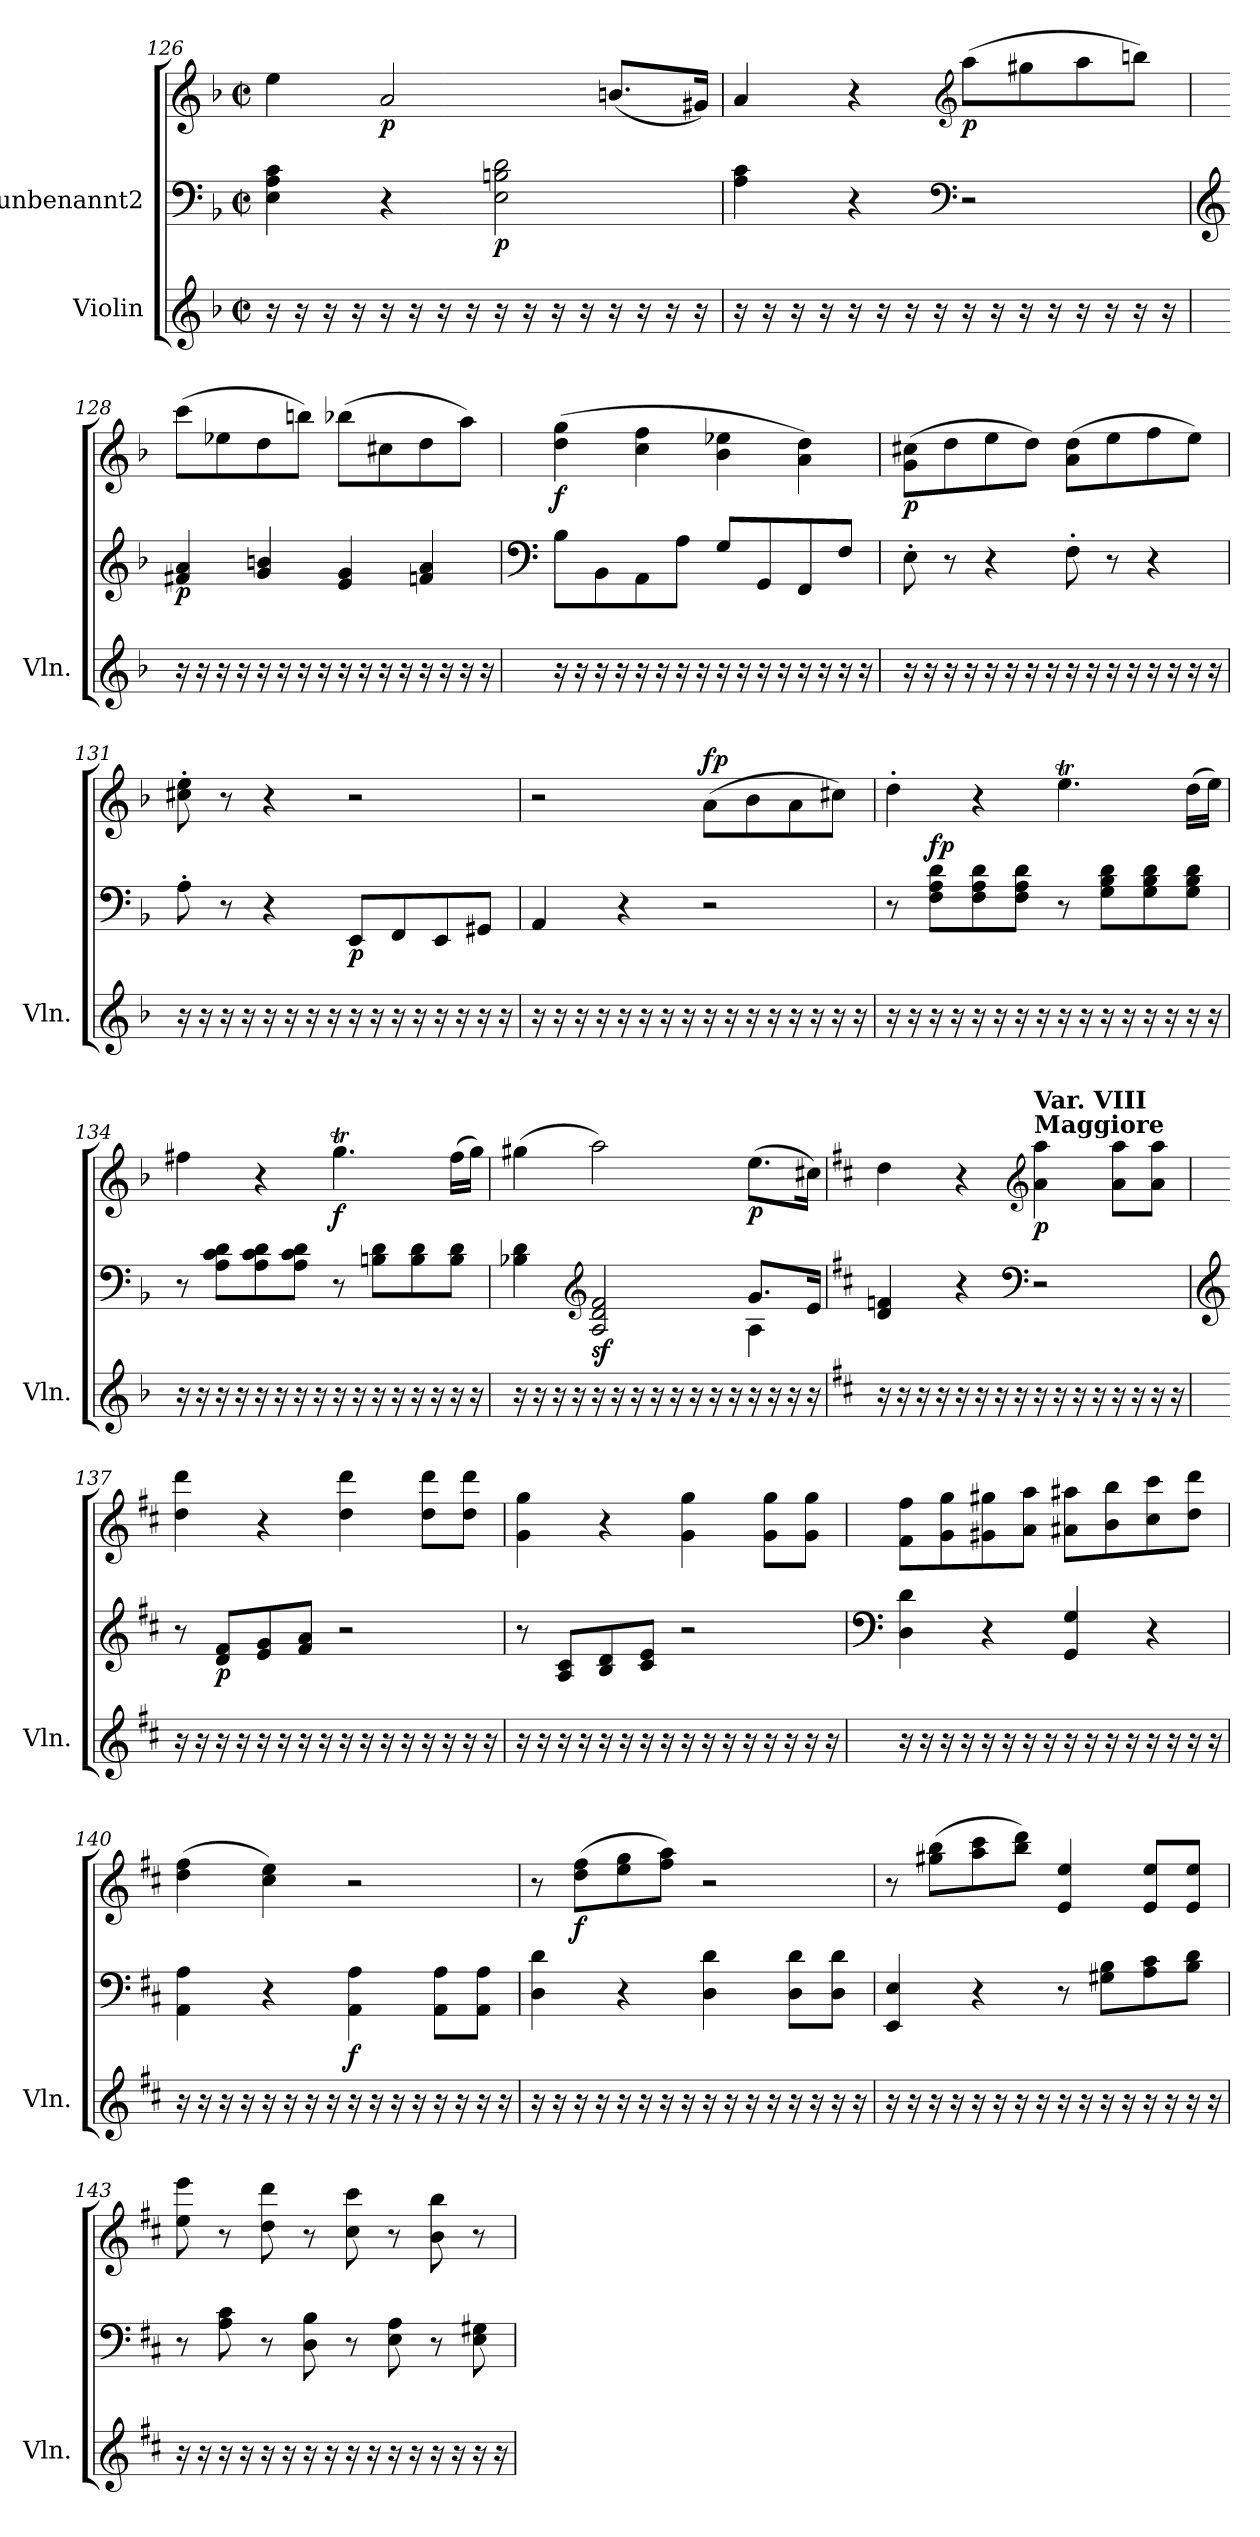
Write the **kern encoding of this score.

**kern	**kern	**kern	**dynam
*part2	*part1	*part1	*part1
*staff3	*staff2	*staff1	*staff1/2
*I"Violin	*I"unbenannt2	*	*
*I'Vln.	*	*	*
!!LO:LB:g=z
*clefG2	*clefF4	*clefG2	*
*k[b-]	*k[b-]	*k[b-]	*
*M2/2	*M2/2	*M2/2	*
*met(c|)	*met(c|)	*met(c|)	*
=126	=126	=126	=126
16r	4E\ 4A\ 4c\	4ee\	.
16r	.	.	.
16r	.	.	.
16r	.	.	.
!	!	!	!LO:DY:b
16r	4r	2a/	p
16r	.	.	.
16r	.	.	.
16r	.	.	.
!	!	!	!LO:DY:b=2
16r	2E\ 2Bn\ 2d\	.	p
16r	.	.	.
16r	.	.	.
16r	.	.	.
16r	.	(<8.bn/L	.
16r	.	.	.
16r	.	.	.
16r	.	16g#X/Jk)	.
=127	=127	=127	=127
16r	4A\ 4c\	4a/	.
16r	.	.	.
16r	.	.	.
16r	.	.	.
16r	4r	4r	.
16r	.	.	.
16r	.	.	.
16r	.	.	.
*	*clefF4	*clefG2	*
!	!	!	!LO:DY:b
16r	2r	(>8aa\L	p
16r	.	.	.
16r	.	8gg#X\	.
16r	.	.	.
16r	.	8aa\	.
16r	.	.	.
16r	.	8bbn\J)	.
16r	.	.	.
=128	=128	=128	=128
*	*clefG2	*	*
!	!	!	!LO:DY:b=2
16r	4f#X/ 4a/	(>8ccc\L	p
16r	.	.	.
16r	.	8ee-X\	.
16r	.	.	.
16r	4g/ 4bn/	8dd\	.
16r	.	.	.
16r	.	8bbn\J)	.
16r	.	.	.
16r	4e/ 4g/	(>8bb-X\L	.
16r	.	.	.
16r	.	8cc#X\	.
16r	.	.	.
16r	4fn/ 4a/	8dd\	.
16r	.	.	.
16r	.	8aa\J)	.
16r	.	.	.
!!LO:PB:g=z
=129	=129	=129	=129
*	*clefF4	*	*
!	!	!	!LO:DY:b
16r	8B-\L	(>4dd\ 4gg\	f
16r	.	.	.
16r	8BB-\	.	.
16r	.	.	.
16r	8AA\	4cc\ 4ff\	.
16r	.	.	.
16r	8A\J	.	.
16r	.	.	.
16r	8G/L	4b-\ 4ee-X\	.
16r	.	.	.
16r	8GG/	.	.
16r	.	.	.
16r	8FF/	4a\ 4dd\)	.
16r	.	.	.
16r	8F/J	.	.
16r	.	.	.
=130	=130	=130	=130
!	!	!	!LO:DY:b
16r	8E'\	(>8g\ 8cc#X\L	p
16r	.	.	.
16r	8r	8dd\	.
16r	.	.	.
16r	4r	8ee\	.
16r	.	.	.
16r	.	8dd\J)	.
16r	.	.	.
16r	8F'\	(>8a\ 8dd\L	.
16r	.	.	.
16r	8r	8ee\	.
16r	.	.	.
16r	4r	8ff\	.
16r	.	.	.
16r	.	8ee\J)	.
16r	.	.	.
=131	=131	=131	=131
16r	8A'\	8cc#X\' 8ee\'	.
16r	.	.	.
16r	8r	8r	.
16r	.	.	.
16r	4r	4r	.
16r	.	.	.
16r	.	.	.
16r	.	.	.
!	!	!	!LO:DY:b=2
16r	8EE/L	2r	p
16r	.	.	.
16r	8FF/	.	.
16r	.	.	.
16r	8EE/	.	.
16r	.	.	.
16r	8GG#X/J	.	.
16r	.	.	.
!!LO:LB:g=z
=132	=132	=132	=132
16r	4AA/	2r	.
16r	.	.	.
16r	.	.	.
16r	.	.	.
16r	4r	.	.
16r	.	.	.
16r	.	.	.
16r	.	.	.
!	!	!	!LO:DY:b
!	!	!	!LO:DY:n=1:a
16r	2r	(>8a\L	f p
16r	.	.	.
16r	.	8b-\	.
16r	.	.	.
16r	.	8a\	.
16r	.	.	.
16r	.	8cc#X\J)	.
16r	.	.	.
=133	=133	=133	=133
16r	8r	4dd'\	.
16r	.	.	.
!	!	!	!LO:DY:b=2
!	!	!	!LO:DY:n=1:a=2
16r	8F\ 8A\ 8d\L	.	f p
16r	.	.	.
16r	8F\ 8A\ 8d\	4r	.
16r	.	.	.
16r	8F\ 8A\ 8d\J	.	.
16r	.	.	.
16r	8r	4.eet\	.
16r	.	.	.
16r	8G\ 8B-\ 8d\L	.	.
16r	.	.	.
16r	8G\ 8B-\ 8d\	.	.
16r	.	.	.
16r	8G\ 8B-\ 8d\J	(>16dd\LL	.
16r	.	16ee\JJ)	.
=134	=134	=134	=134
16r	8r	4ff#X\	.
16r	.	.	.
16r	8A\ 8c\ 8d\L	.	.
16r	.	.	.
16r	8A\ 8c\ 8d\	4r	.
16r	.	.	.
16r	8A\ 8c\ 8d\J	.	.
16r	.	.	.
!	!	!	!LO:DY:b
16r	8r	4.ggT\	f
16r	.	.	.
16r	8Bn\ 8d\L	.	.
16r	.	.	.
16r	8B\ 8d\	.	.
16r	.	.	.
16r	8B\ 8d\J	(>16ff#\LL	.
16r	.	16gg\JJ)	.
!!LO:LB:g=z
=135	=135	=135	=135
*	*^	*	*
16r	4B-X\ 4d\	2.ryy	(>4gg#X\	.
16r	.	.	.	.
16r	.	.	.	.
16r	.	.	.	.
*	*clefG2	*	*	*
!	!	!	!	!LO:DY:b=2
16r	2A/ 2d/ 2f/	.	2aa\)	sf
16r	.	.	.	.
16r	.	.	.	.
16r	.	.	.	.
16r	.	.	.	.
16r	.	.	.	.
16r	.	.	.	.
16r	.	.	.	.
!	!	!	!	!LO:DY:b
16r	8.g/L	4A\	(>8.ee\L	p
16r	.	.	.	.
16r	.	.	.	.
16r	16e/Jk	.	16cc#X\Jk)	.
*	*v	*v	*	*
=136	=136	=136	=136
*k[f#c#]	*k[f#c#]	*k[f#c#]	*
16r	4d/ 4fn/	4dd\	.
16r	.	.	.
16r	.	.	.
16r	.	.	.
16r	4r	4r	.
16r	.	.	.
16r	.	.	.
16r	.	.	.
*	*clefF4	*clefG2	*
!	!	!LO:TX:a:B:t=Maggiore	!
!	!	!LO:TX:a:B:t=Var. VIII	!
!	!	!	!LO:DY:b
16r	2r	4a\ 4aa\	p
16r	.	.	.
16r	.	.	.
16r	.	.	.
16r	.	8a\ 8aa\L	.
16r	.	.	.
16r	.	8a\ 8aa\J	.
16r	.	.	.
=137	=137	=137	=137
*	*clefG2	*	*
16r	8r	4dd\ 4ddd\	.
16r	.	.	.
!	!	!	!LO:DY:b=2
16r	8d/ 8f#/L	.	p
16r	.	.	.
16r	8e/ 8g/	4r	.
16r	.	.	.
16r	8f#/ 8a/J	.	.
16r	.	.	.
16r	2r	4dd\ 4ddd\	.
16r	.	.	.
16r	.	.	.
16r	.	.	.
16r	.	8dd\ 8ddd\L	.
16r	.	.	.
16r	.	8dd\ 8ddd\J	.
16r	.	.	.
!!LO:LB:g=z
=138	=138	=138	=138
16r	8r	4g\ 4gg\	.
16r	.	.	.
16r	8A/ 8c#/L	.	.
16r	.	.	.
16r	8B/ 8d/	4r	.
16r	.	.	.
16r	8c#/ 8e/J	.	.
16r	.	.	.
16r	2r	4g\ 4gg\	.
16r	.	.	.
16r	.	.	.
16r	.	.	.
16r	.	8g\ 8gg\L	.
16r	.	.	.
16r	.	8g\ 8gg\J	.
16r	.	.	.
=139	=139	=139	=139
*	*clefF4	*	*
16r	4D\ 4d\	8f#\ 8ff#\L	.
16r	.	.	.
16r	.	8g\ 8gg\	.
16r	.	.	.
16r	4r	8g#X\ 8gg#X\	.
16r	.	.	.
16r	.	8a\ 8aa\J	.
16r	.	.	.
16r	4GG/ 4G/	8a#X\ 8aa#X\L	.
16r	.	.	.
16r	.	8b\ 8bb\	.
16r	.	.	.
16r	4r	8cc#\ 8ccc#\	.
16r	.	.	.
16r	.	8dd\ 8ddd\J	.
16r	.	.	.
!!LO:PB:g=z
=140	=140	=140	=140
16r	4AA\ 4A\	(>4dd\ 4ff#\	.
16r	.	.	.
16r	.	.	.
16r	.	.	.
16r	4r	4cc#\ 4ee\)	.
16r	.	.	.
16r	.	.	.
16r	.	.	.
!	!	!	!LO:DY:b=2
16r	4AA\ 4A\	2r	f
16r	.	.	.
16r	.	.	.
16r	.	.	.
16r	8AA\ 8A\L	.	.
16r	.	.	.
16r	8AA\ 8A\J	.	.
16r	.	.	.
=141	=141	=141	=141
16r	4D\ 4d\	8r	.
16r	.	.	.
!	!	!	!LO:DY:b
16r	.	(>8dd\ 8ff#\L	f
16r	.	.	.
16r	4r	8ee\ 8gg\	.
16r	.	.	.
16r	.	8ff#\ 8aa\J)	.
16r	.	.	.
16r	4D\ 4d\	2r	.
16r	.	.	.
16r	.	.	.
16r	.	.	.
16r	8D\ 8d\L	.	.
16r	.	.	.
16r	8D\ 8d\J	.	.
16r	.	.	.
=142	=142	=142	=142
16r	4EE/ 4E/	8r	.
16r	.	.	.
16r	.	(>8gg#X\ 8bb\L	.
16r	.	.	.
16r	4r	8aa\ 8ccc#\	.
16r	.	.	.
16r	.	8bb\ 8ddd\J)	.
16r	.	.	.
16r	8r	4e/ 4ee/	.
16r	.	.	.
16r	8G#X\ 8B\L	.	.
16r	.	.	.
16r	8A\ 8c#\	8e/ 8ee/L	.
16r	.	.	.
16r	8B\ 8d\J	8e/ 8ee/J	.
16r	.	.	.
!!LO:LB:g=z
=143	=143	=143	=143
16r	8r	8ee\ 8eee\	.
16r	.	.	.
16r	8A\ 8c#\	8r	.
16r	.	.	.
16r	8r	8dd\ 8ddd\	.
16r	.	.	.
16r	8D\ 8B\	8r	.
16r	.	.	.
16r	8r	8cc#\ 8ccc#\	.
16r	.	.	.
16r	8E\ 8A\	8r	.
16r	.	.	.
16r	8r	8b\ 8bb\	.
16r	.	.	.
16r	8E\ 8G#X\	8r	.
16r	.	.	.
=	=	=	=
*-	*-	*-	*-
